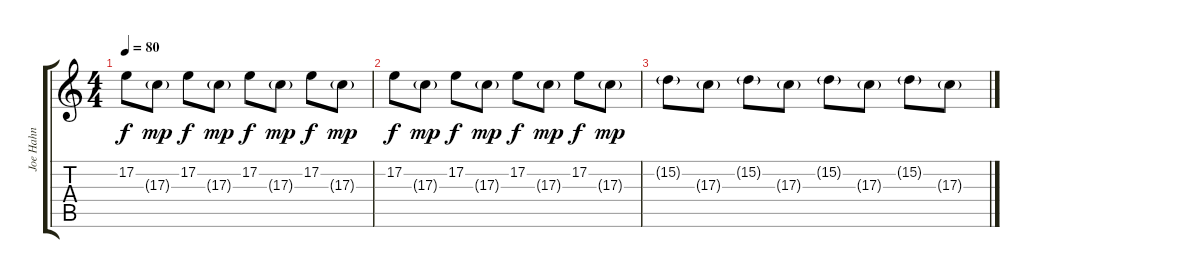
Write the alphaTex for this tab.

\track ("Joe Hahn" "Joe Hahn") {instrument piccolo}
\staff {score tabs}
\tuning (E4 B3 G3 D3 A2 E2) {hide}
\ts (4 4)
\tempo 80
\clef g2
\ks c
17.2.8{dy f volume 3} 17.3{g}.8{dy mp} 17.2.8{dy f} 17.3{g}.8{dy mp} 17.2.8{dy f} 17.3{g}.8{dy mp} 17.2.8{dy f} 17.3{g}.8{dy mp} |
17.2.8{dy f} 17.3{g}.8{dy mp} 17.2.8{dy f} 17.3{g}.8{dy mp} 17.2.8{dy f} 17.3{g}.8{dy mp} 17.2.8{dy f} 17.3{g}.8{dy mp} |
15.2{g}.8{volume 5} 17.3{g}.8 15.2{g}.8 17.3{g}.8 15.2{g}.8 17.3{g}.8 15.2{g}.8 17.3{g}.8
